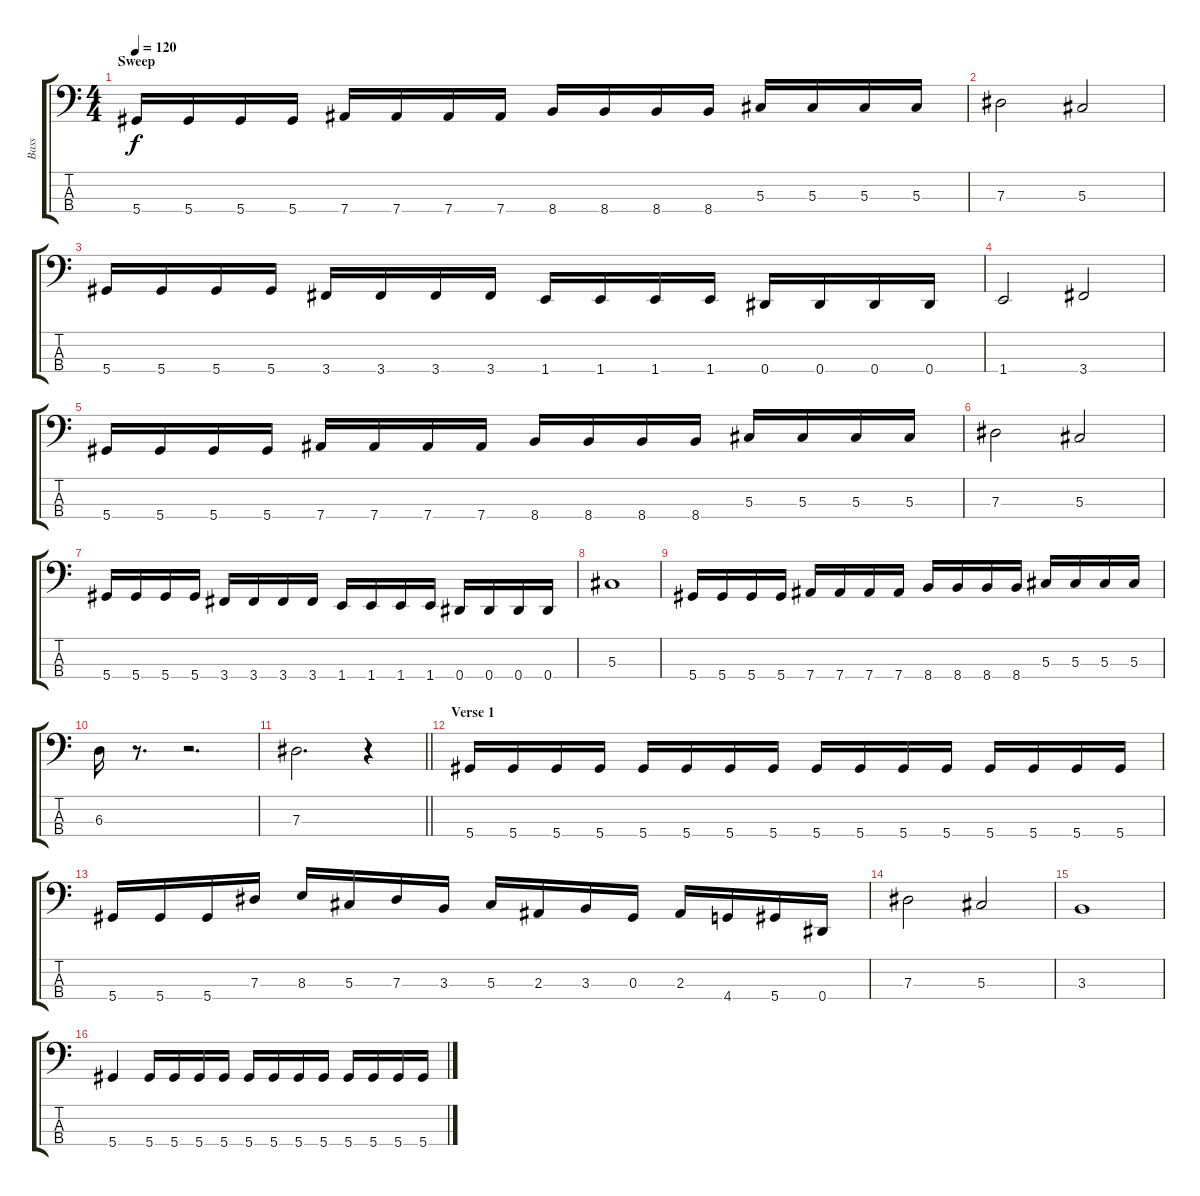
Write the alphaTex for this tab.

\track ("Bass" "Bass") {instrument electricbassfinger}
\staff {score tabs}
\tuning (Gb2 Db2 Ab1 Eb1) {hide}
\ts (4 4)
\section ("" "Sweep")
\tempo 120
\clef f4
\ks c
5.4.16{dy f} 5.4.16 5.4.16 5.4.16 7.4.16 7.4.16 7.4.16 7.4.16 8.4.16 8.4.16 8.4.16 8.4.16 5.3.16 5.3.16 5.3.16 5.3.16 |
7.3.2 5.3.2 |
5.4.16 5.4.16 5.4.16 5.4.16 3.4.16 3.4.16 3.4.16 3.4.16 1.4.16 1.4.16 1.4.16 1.4.16 0.4.16 0.4.16 0.4.16 0.4.16 |
1.4.2 3.4.2 |
5.4.16 5.4.16 5.4.16 5.4.16 7.4.16 7.4.16 7.4.16 7.4.16 8.4.16 8.4.16 8.4.16 8.4.16 5.3.16 5.3.16 5.3.16 5.3.16 |
7.3.2 5.3.2 |
5.4.16 5.4.16 5.4.16 5.4.16 3.4.16 3.4.16 3.4.16 3.4.16 1.4.16 1.4.16 1.4.16 1.4.16 0.4.16 0.4.16 0.4.16 0.4.16 |
5.3.1 |
5.4.16 5.4.16 5.4.16 5.4.16 7.4.16 7.4.16 7.4.16 7.4.16 8.4.16 8.4.16 8.4.16 8.4.16 5.3.16 5.3.16 5.3.16 5.3.16 |
6.3.16 r.8{d} r.2{d} |
\barLineRight lightlight
7.3.2{d} r.4 |
\section ("" "Verse 1")
5.4.16 5.4.16 5.4.16 5.4.16 5.4.16 5.4.16 5.4.16 5.4.16 5.4.16 5.4.16 5.4.16 5.4.16 5.4.16 5.4.16 5.4.16 5.4.16 |
5.4.16 5.4.16 5.4.16 7.3.16 8.3.16 5.3.16 7.3.16 3.3.16 5.3.16 2.3.16 3.3.16 0.3.16 2.3.16 4.4.16 5.4.16 0.4.16 |
7.3.2 5.3.2 |
3.3.1 |
5.4.4 5.4.16 5.4.16 5.4.16 5.4.16 5.4.16 5.4.16 5.4.16 5.4.16 5.4.16 5.4.16 5.4.16 5.4.16
